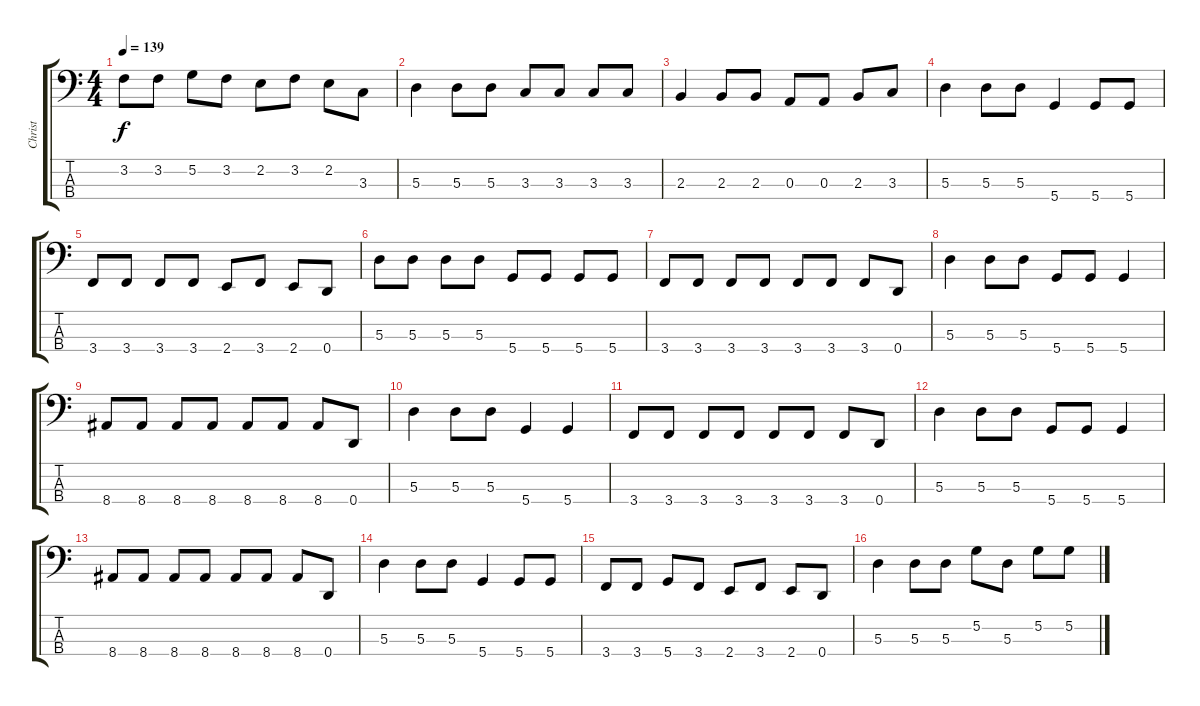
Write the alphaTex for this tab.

\track ("Christ" "Christ") {instrument electricbassfinger}
\staff {score tabs}
\tuning (G2 D2 A1 D1) {hide}
\ts (4 4)
\tempo 139
\clef f4
\ks c
3.2.8{dy f} 3.2.8 5.2.8 3.2.8 2.2.8 3.2.8 2.2.8 3.3.8 |
5.3.4 5.3.8 5.3.8 3.3.8 3.3.8 3.3.8 3.3.8 |
2.3.4 2.3.8 2.3.8 0.3.8 0.3.8 2.3.8 3.3.8 |
5.3.4 5.3.8 5.3.8 5.4.4 5.4.8 5.4.8 |
3.4.8 3.4.8 3.4.8 3.4.8 2.4.8 3.4.8 2.4.8 0.4.8 |
5.3.8 5.3.8 5.3.8 5.3.8 5.4.8 5.4.8 5.4.8 5.4.8 |
3.4.8 3.4.8 3.4.8 3.4.8 3.4.8 3.4.8 3.4.8 0.4.8 |
5.3.4 5.3.8 5.3.8 5.4.8 5.4.8 5.4.4 |
8.4.8 8.4.8 8.4.8 8.4.8 8.4.8 8.4.8 8.4.8 0.4.8 |
5.3.4 5.3.8 5.3.8 5.4.4 5.4.4 |
3.4.8 3.4.8 3.4.8 3.4.8 3.4.8 3.4.8 3.4.8 0.4.8 |
5.3.4 5.3.8 5.3.8 5.4.8 5.4.8 5.4.4 |
8.4.8 8.4.8 8.4.8 8.4.8 8.4.8 8.4.8 8.4.8 0.4.8 |
5.3.4 5.3.8 5.3.8 5.4.4 5.4.8 5.4.8 |
3.4.8 3.4.8 5.4.8 3.4.8 2.4.8 3.4.8 2.4.8 0.4.8 |
5.3.4 5.3.8 5.3.8 5.2.8 5.3.8 5.2.8 5.2.8
